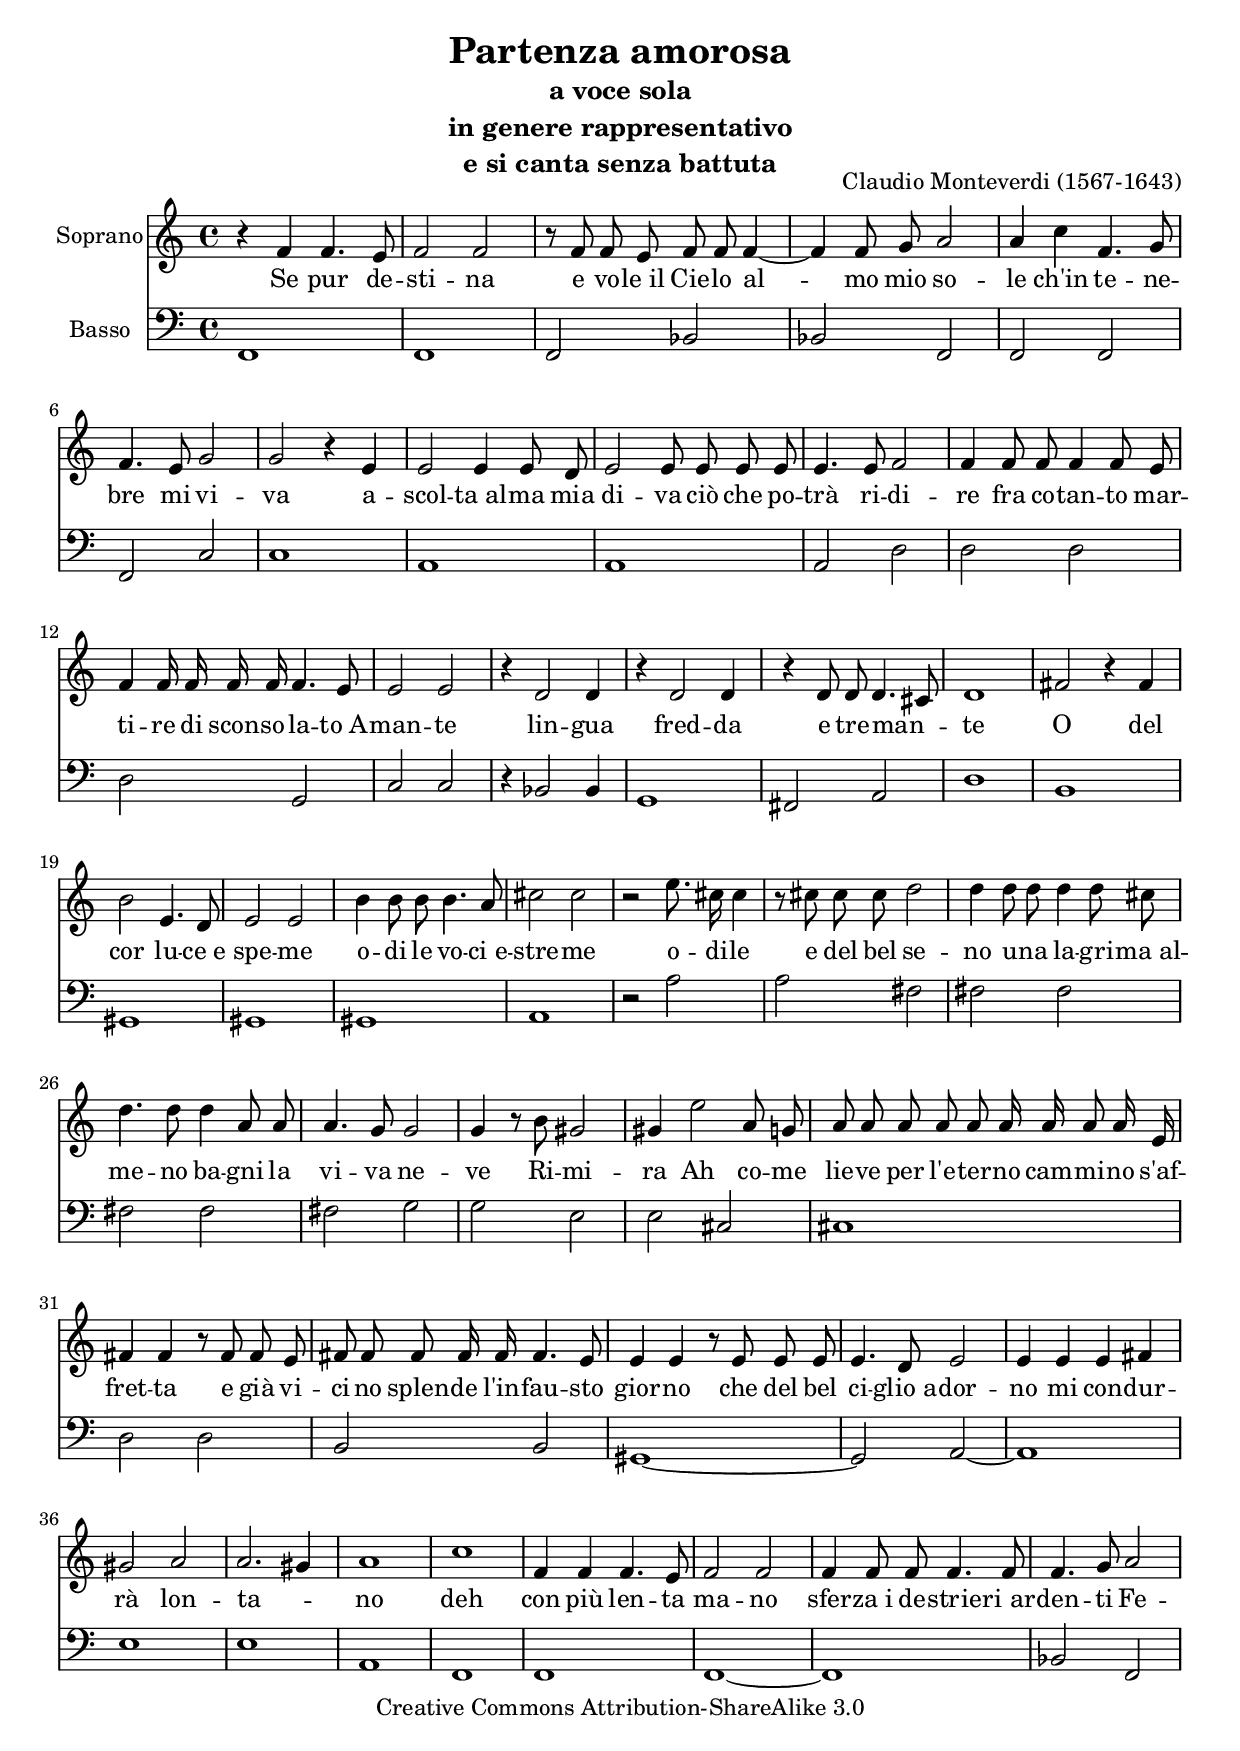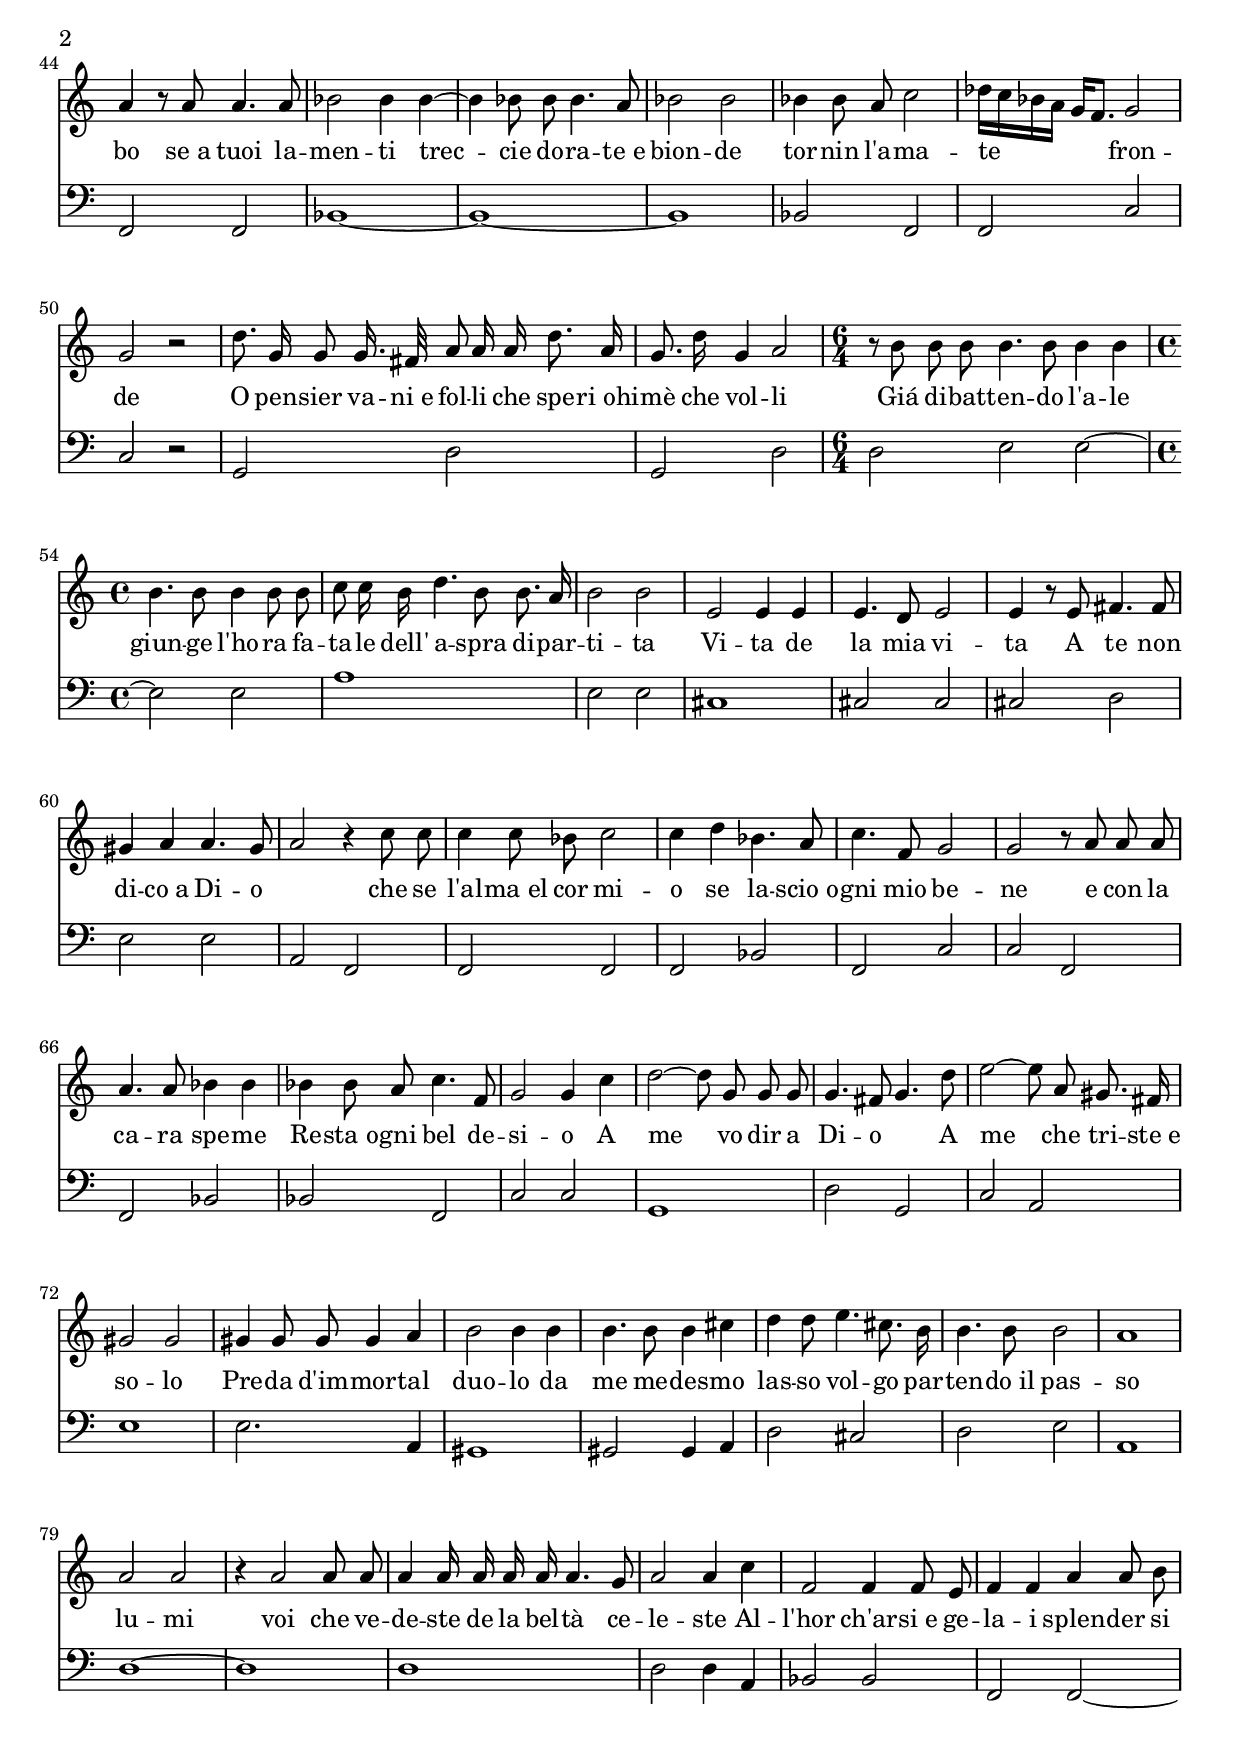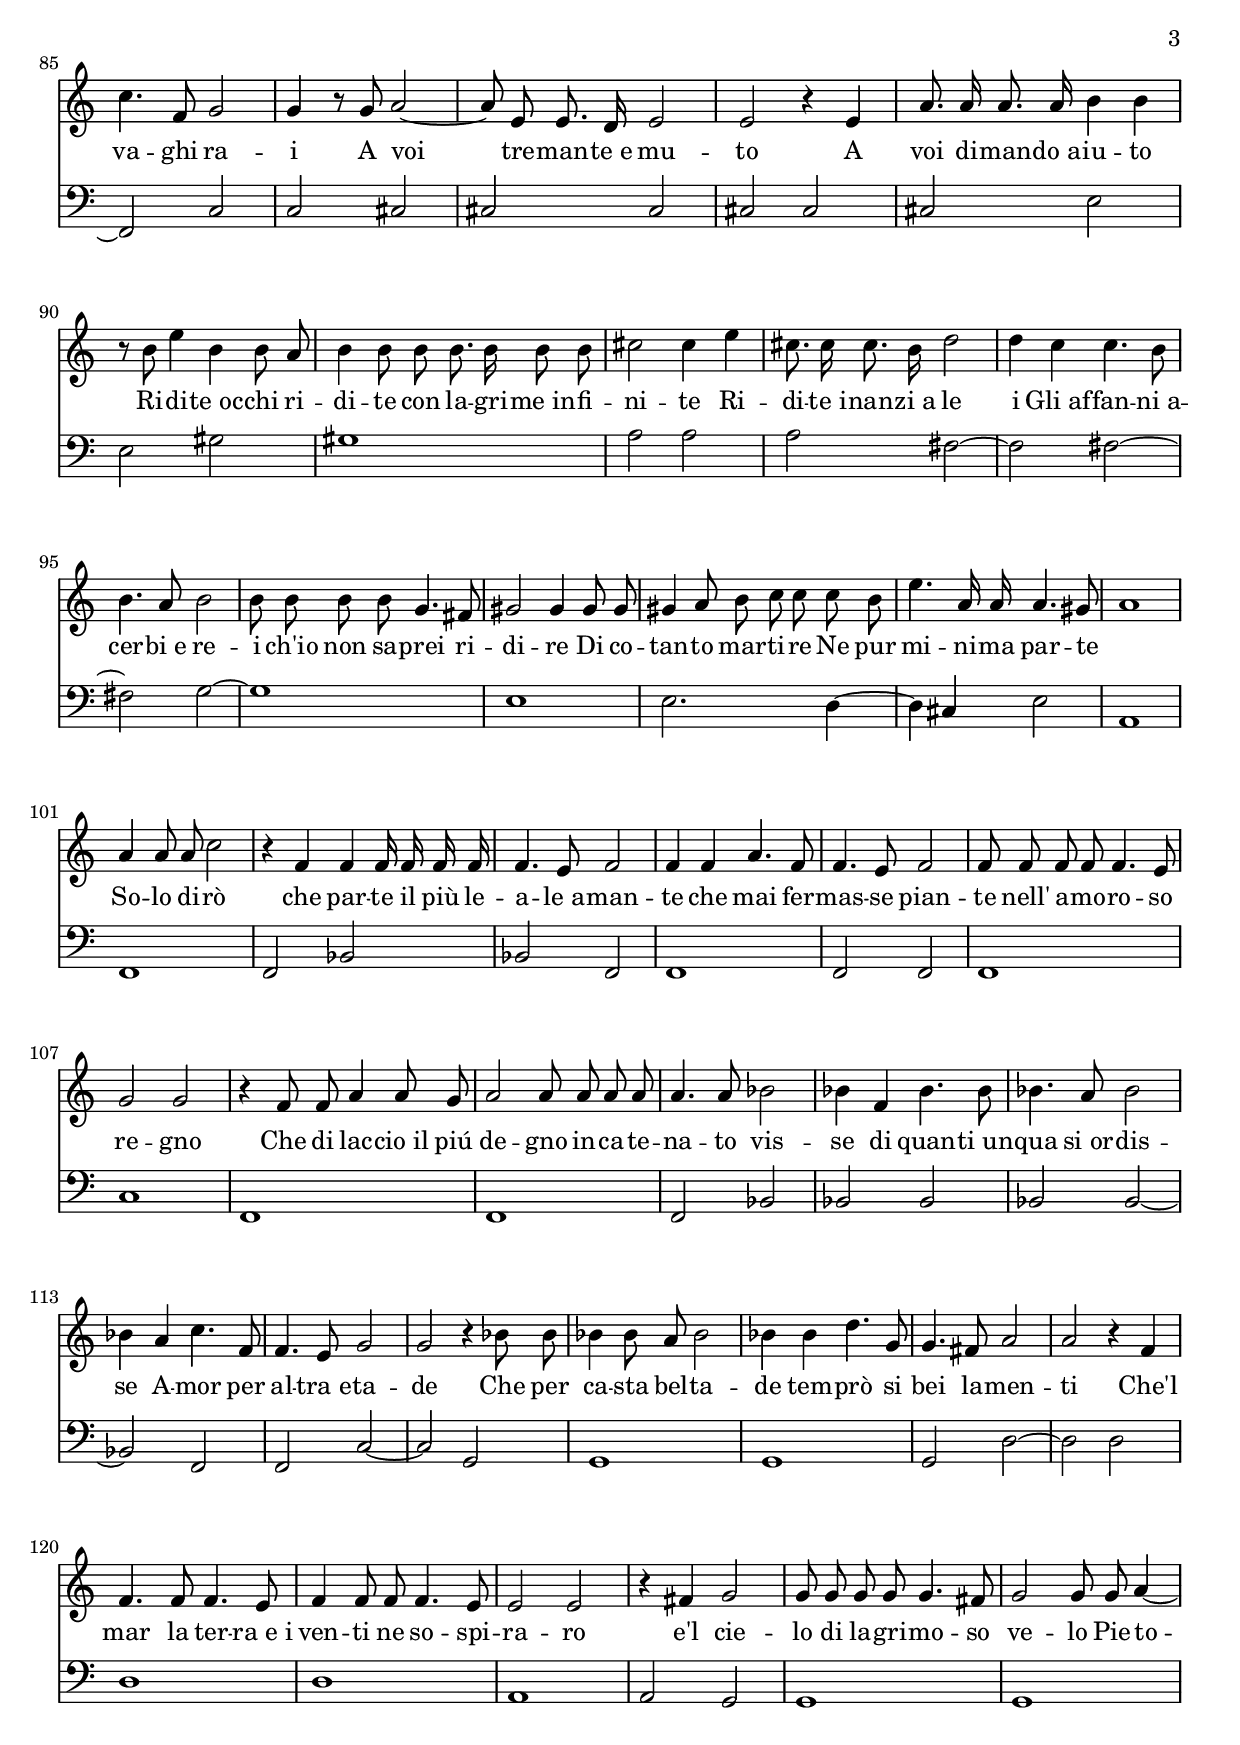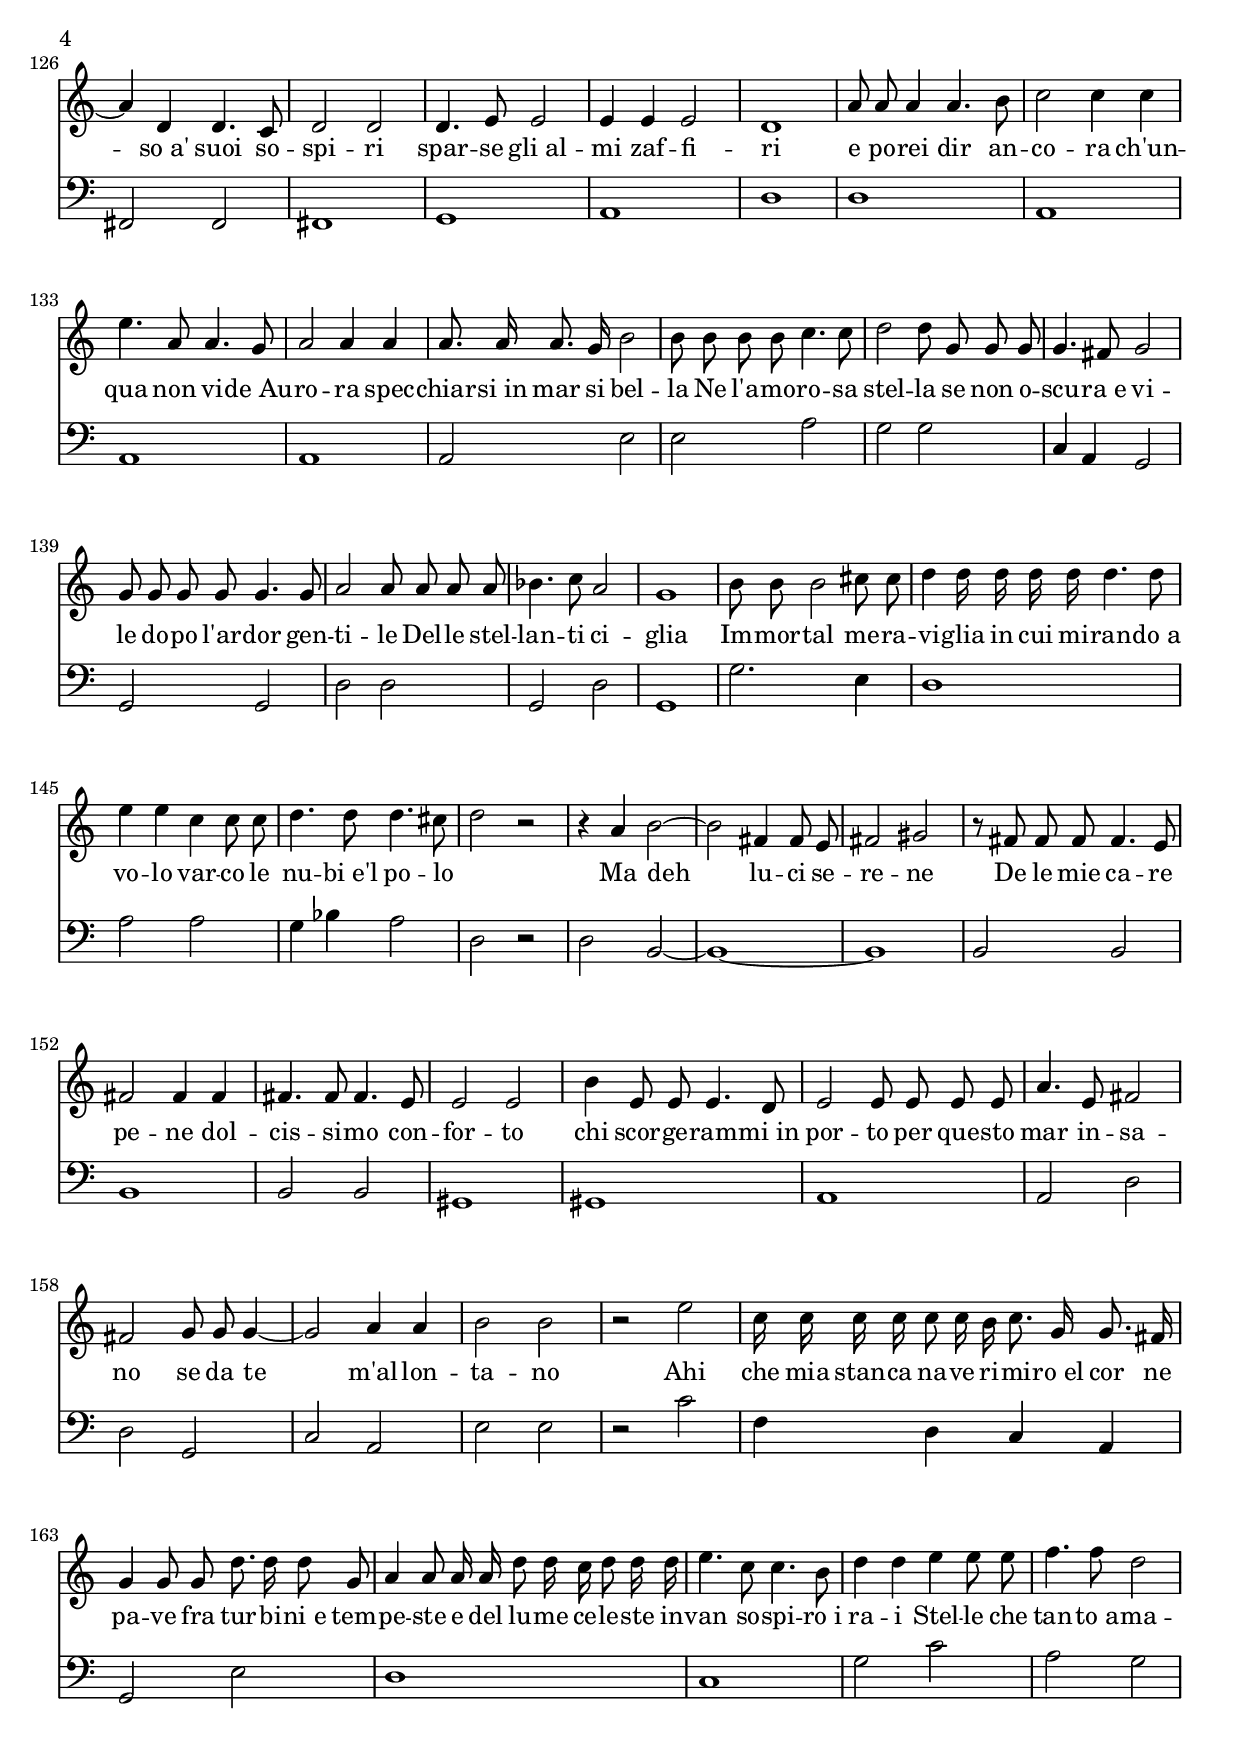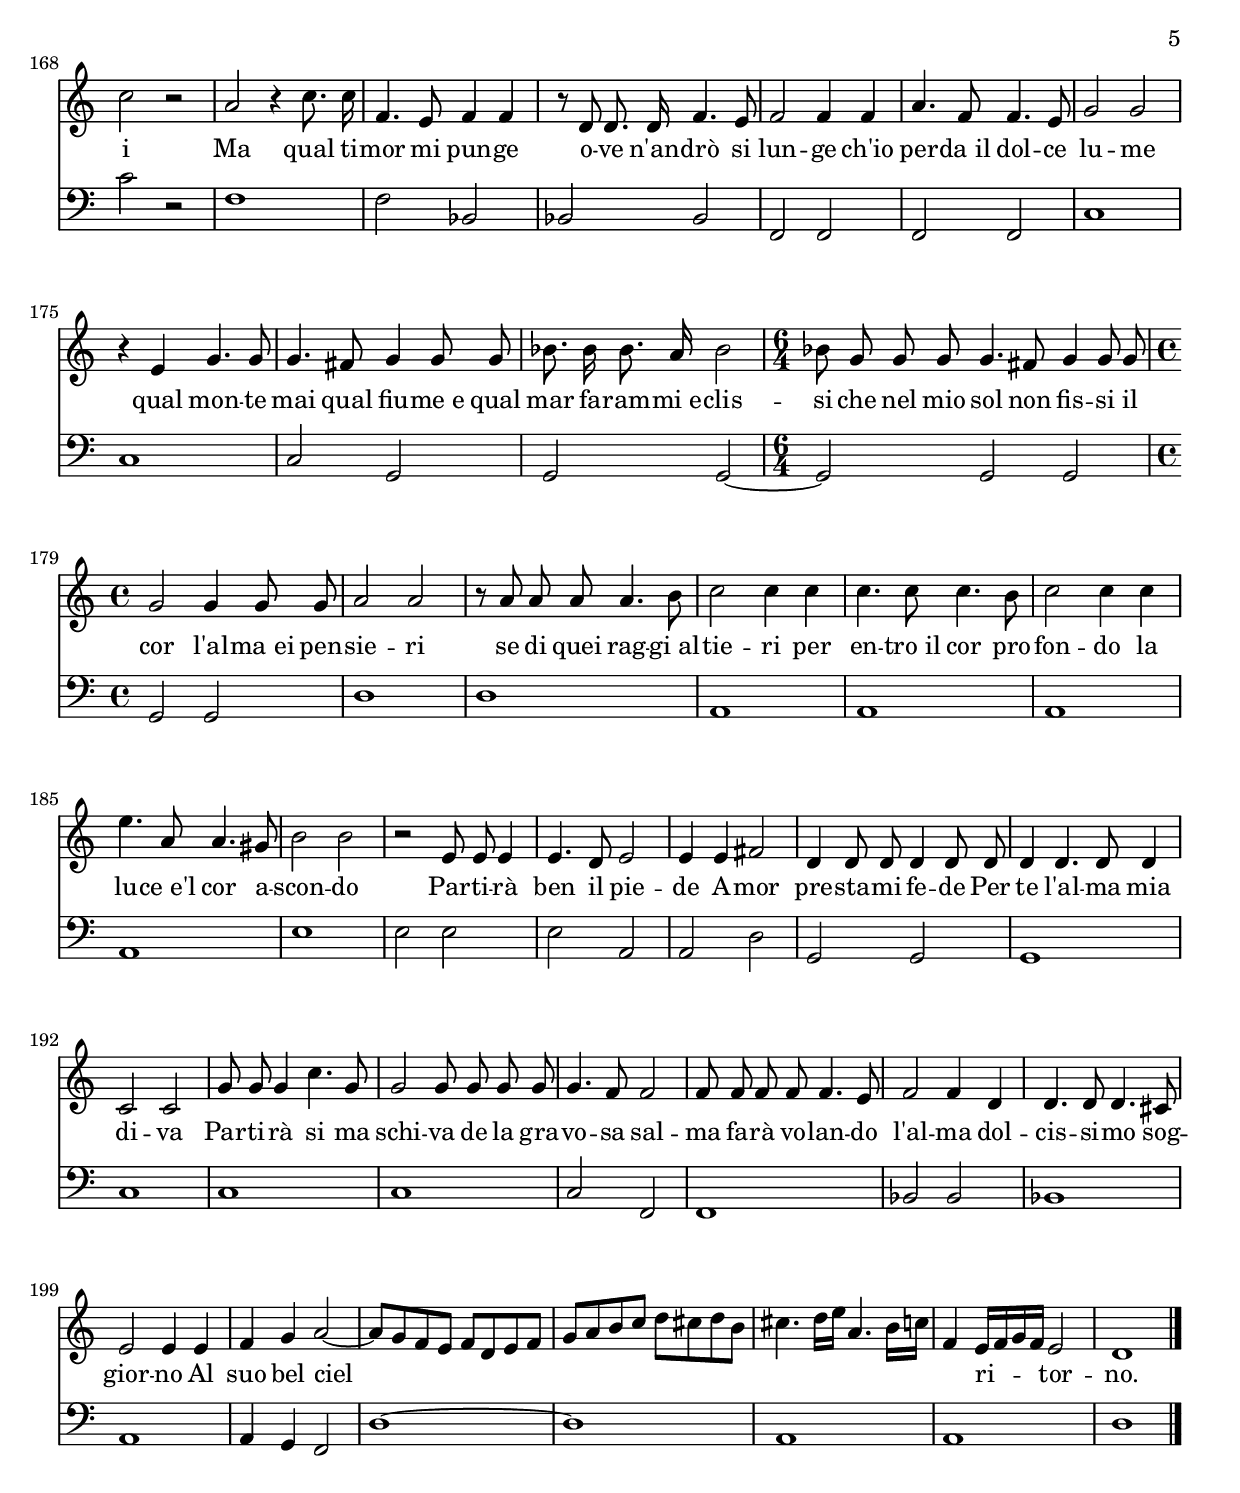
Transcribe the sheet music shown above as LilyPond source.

% Created on Sat Mar 14 22:46:16 CET 2009
\version "2.12.2"

\header {
	title = "Partenza amorosa"
	subtitle = \markup \center-column{"a voce sola" "in genere rappresentativo" "e si canta senza battuta"}
	composer = "Claudio Monteverdi (1567-1643)"
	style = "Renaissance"
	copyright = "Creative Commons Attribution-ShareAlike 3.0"
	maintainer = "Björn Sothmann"
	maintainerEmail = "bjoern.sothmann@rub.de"
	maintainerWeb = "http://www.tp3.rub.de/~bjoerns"
}

\include "deutsch.ly"

verse= \lyricmode {
Se pur de -- sti -- na e vo -- le_il Cie -- lo al -- mo mio so -- le ch'in te -- ne -- bre mi vi -- va a -- scol -- ta_al -- ma mia di -- va ciò che po -- trà ri -- di -- re fra co -- tan -- to mar -- ti -- re di scon -- so -- la -- to_A -- man -- te lin -- gua fred -- da e tre -- man -- te O del cor lu -- ce_e spe -- me o -- di le vo -- ci_e -- stre -- me o -- di -- le e del bel se -- no u -- na la -- gri -- ma_al -- me -- no ba -- gni la vi -- va ne -- ve Ri -- mi -- ra Ah co -- me lie -- ve per l'e -- ter -- no cam -- mi -- no s'af -- fret -- ta e già vi -- ci -- no splen -- de l'in -- fau -- sto gior -- no che del bel ci -- glio_a -- dor -- no mi con -- dur -- rà lon -- ta -- no deh con più len -- ta ma -- no sfer -- za_i de -- strie -- ri_ar -- den -- ti Fe -- bo se_a tuoi la -- men -- ti trec -- cie do -- ra -- te_e bion -- de tor -- nin l'a -- ma -- te fron -- de O pen -- sier va -- ni_e fol -- li che spe -- ri_ohi -- mè che vol -- li Giá di -- bat -- ten -- do l'a -- le giun -- ge l'ho -- ra fa -- ta -- le dell' a -- spra di -- par -- ti -- ta Vi -- ta de la mia vi -- ta A te non di -- co_a Di -- o che se l'al -- ma_el cor mi -- o se la -- scio_o -- gni mio be -- ne e con la ca -- ra spe -- me Re -- sta_o -- gni bel de -- si -- o A me vo dir a Di -- o A me che tri -- ste_e so -- lo Pre -- da d'im -- mor -- tal duo -- lo da me me -- des -- mo las -- so vol -- go par -- ten -- do_il pas -- so lu -- mi voi che ve -- de -- ste de la bel -- tà ce -- le -- ste Al -- l'hor ch'ar -- si_e ge -- la -- i splen -- der si va -- ghi ra -- i A voi tre -- man -- te_e mu -- to A voi di -- man -- do_a -- iu -- to Ri -- di -- te_oc -- chi ri -- di -- te con la -- gri -- me_in -- fi -- ni -- te Ri -- di -- te_i -- nan -- zi_a le i Gli_af -- fan -- ni_a -- cer -- bi_e re -- i ch'io non sa -- prei ri -- di -- re Di co -- tan -- to mar -- ti -- re Ne pur mi -- ni -- ma par -- te So -- lo di -- rò che par -- te il più le -- a -- le_a -- man -- te che mai fer -- mas -- se pian -- te nell' a -- mo -- ro -- so re -- gno Che di lac -- cio_il piú de -- gno in -- ca -- te -- na -- to vis -- se di quan -- ti_un -- qua si_or -- dis -- se A -- mor per al -- tra_e -- ta -- de Che per ca -- sta bel -- ta -- de tem -- prò si bei la -- men -- ti Che'l mar la ter -- ra_e_i ven -- ti ne so -- spi -- ra -- ro e'l cie -- lo di la -- gri -- mo -- so ve -- lo Pie -- to -- so_a' suoi so -- spi -- ri spar -- se gli_al -- mi zaf -- fi -- ri e po -- rei dir an -- co -- ra ch'un -- qua non vi -- de_Au -- ro -- ra spec -- chiar -- si_in mar si bel -- la Ne l'a -- mo -- ro -- sa stel -- la se non o -- scu -- ra_e vi -- le do -- po l'ar -- dor gen -- ti -- le Del -- le stel -- lan -- ti ci -- glia Im -- mor -- tal me -- ra -- vi -- glia in cui mi -- ran -- do_a vo -- lo var -- co le nu -- bi_e'l po -- lo Ma deh lu -- ci se -- re -- ne De le mie ca -- re pe -- ne dol -- cis -- si -- mo con -- for -- to chi scor -- ge -- ram -- mi_in por -- to per que -- sto mar in -- sa -- no se da te m'al -- lon -- ta -- no Ahi che mia stan -- ca na -- ve ri -- mi -- ro_el cor ne pa -- ve fra tur -- bi -- ni_e tem -- pe -- ste e del lu -- me ce -- le -- ste in -- van so -- spi -- ro_i ra -- i Stel -- le che tan -- to_a -- ma -- i Ma qual ti -- mor mi pun -- ge o -- ve n'an -- drò si lun -- ge ch'io per -- da_il dol -- ce lu -- me qual mon -- te mai qual fiu -- me_e qual mar fa -- ram -- mi_e -- clis -- si che nel mio sol non fis -- si il cor l'al -- ma_ei pen -- sie -- ri se di quei rag -- gi_al -- tie -- ri per en -- tro_il cor pro -- fon -- do la lu -- ce_e'l cor a -- scon -- do Par -- ti -- rà ben il pie -- de A -- mor pre -- sta -- mi fe -- de Per te l'al -- ma mia di -- va Par -- ti -- rà si ma schi -- va de la gra -- vo -- sa sal -- ma fa -- rà vo -- lan -- do l'al -- ma dol -- cis -- si -- mo sog -- gior -- no Al suo bel ciel ri -- tor -- no.
}
 

staffSoprano = \new Staff  {
	\time 4/4
	\override Score.MetronomeMark #'stencil = ##f
	\tempo 4 = 100 
	\set Staff.instrumentName="Soprano"
	\set Staff.midiInstrument="oboe"
	\key c \major
	\clef treble
	\relative c' { 	
		\context Voice = "melodySop" {
			\dynamicUp
			\autoBeamOff
			r4 f f4. e8 |
			f2 f |
			r8 f f e f f f4~ |
			f f8 g a2 |
			a4 c f,4. g8 |
			f4. e8 g2 |
			g r4 e |
			e2 e4 e8 d |
			e2 e8 e e e |
			e4. e8 f2 |
			f4 f8 f f4 f8 e |
			f4 f16 f f f f4. e8 |
			e2 e |
			r4 d2 d4 |
			r4 d2 d4 |
			r d8 d d4.\melisma cis8\melismaEnd |
			d1 |
			fis2 r4 fis |
			h2 e,4. d8 |
			e2 e |
			h'4 h8 h h4. a8 |
			cis2 cis |
			r e8. cis16 cis4 |
			r8 cis cis cis d2 |
			d4 d8 d d4 d8 cis |
			d4. d8 d4 a8 a |
			a4. g8 g2 |
			g4 r8 h gis2 |
			gis4 e'2 a,8 g |
			a a a a a a16 a a8 a16 e |
			fis4 fis r8 fis fis e |
			fis fis fis fis16 fis fis4. e8 |
			e4 e r8 e e e |
			e4. d8 e2 |
			e4 e e fis |
			gis2 a |
			a2.\melisma gis4\melismaEnd |
			a1 |
			c |
			f,4 f f4. e8 |
			f2 f |
			f4 f8 f f4. f8 |
			f4. g8 a2 |
			a4 r8 a a4. a8 |
			b2 b4 b~ |
			b b8 b b4. a8 |
			b2 b |
			b4 b8 a c2 |
			des16[\melisma c b a] g[ f8.]\melismaEnd g2 |
			g r |
			d'8. g,16 g8 g16. fis32 a8 a16 a d8. a16 |
			g8. d'16 g,4 a2 |
			\time 6/4
			r8 h h h h4. h8 h4 h |
			\time 4/4
			h4. h8 h4 h8 h |
			c c16 h d4. h8 h8. a16 |
			h2 h |
			e, e4 e |
			e4. d8 e2 |
			e4 r8 e fis4. fis8 |
			gis4 a a4. gis8\melisma |
			a2\melismaEnd r4 c8 c |
			c4 c8 b c2 |
			c4 d b4. a8 |
			c4. f,8 g2 |
			g r8 a a a |
			a4. a8 b4 b |
			b b8 a c4. f,8 |
			g2 g4 c |
			d2~ d8 g, g g |
			g4. fis8\melisma g4.\melismaEnd d'8 |
			e2~ e8 a, gis8. fis16 |
			gis2 gis |
			gis4 gis8 gis gis4 a |
			h2 h4 h |
			h4. h8 h4 cis |
			d4 d8 e4. cis8. h16 |
			h4. h8 h2 |
			a1 |
			a2 a |
			r4 a2 a8 a |
			a4 a16 a a a a4. g8 |
			a2 a4 c |
			f,2 f4 f8 e |
			f4 f a a8 h |
			c4. f,8 g2 |
			g4 r8 g a2~ |
			a8 e e8. d16 e2 |
			e r4 e |
			a8. a16 a8. a16 h4 h |
			r8 h e4 h h8 a |
			h4 h8 h h8. h16 h8 h |
			cis2 cis4 e |
			cis8. cis16 cis8. h16 d2 |
			d4 c c4. h8 |
			h4. a8 h2 |
			h8 h h h g4. fis8 |
			gis2 gis4 gis8 gis |
			gis4 a8 h c c c h |
			e4. a,16 a a4. gis8\melisma |
			a1\melismaEnd |
			a4 a8 a c2 |
			r4 f, f f16 f f f |
			f4. e8 f2 |
			f4 f a4. f8 |
			f4. e8 f2 |
			f8 f f f f4. e8 |
			g2 g |
			r4 f8 f a4 a8 g |
			a2 a8 a a a |
			a4. a8 b2 |
			b4 f b4. b8 |
			b4. a8 b2 |
			b4 a c4. f,8 |
			f4. e8 g2 |
			g r4 b8 b |
			b4 b8 a b2 |
			b4 b d4. g,8 |
			g4. fis8 a2 |
			a r4 f |
			f4. f8 f4. e8 |
			f4 f8 f f4. e8 |
			e2 e |
			r4 fis g2 |
			g8 g g g g4. fis8 |
			g2 g8 g a4~ |
			a d, d4. c8 |
			d2 d |
			d4. e8 e2 |
			e4 e e2 |
			d1 |
			a'8 a a4 a4. h8 |
			c2 c4 c |
			e4. a,8 a4. g8 |
			a2 a4 a |
			a8. a16 a8. g16 h2 |
			h8 h h h c4. c8 |
			d2 d8 g, g g |
			g4. fis8 g2 |
			g8 g g g g4. g8 |
			a2 a8 a a a |
			b4. c8 a2 |
			g1 |
			h8 h h2 cis8 cis |
			d4 d16 d d d d4. d8 |
			e4 e c c8 c |
			d4. d8 d4. cis8\melisma |
			d2\melismaEnd r |
			r4 a h2~ |
			h fis4 fis8 e |
			fis2 gis |
			r8 fis fis fis fis4. e8 |
			fis2 fis4 fis |
			fis4. fis8 fis4. e8 |
			e2 e |
			h'4 e,8 e e4. d8 |
			e2 e8 e e e |
			a4. e8 fis2 |
			fis g8 g g4~ |
			g2 a4 a |
			h2 h |
			r e |
			c16 c c c c8 c16 h c8. g16 g8. fis16 |
			g4 g8 g d'8. d16 d8 g, |
			a4 a8 a16 a d8 d16 c d8 d16 d |
			e4. c8 c4. h8 |
			d4 d e e8 e |
			f4. f8 d2 |
			c r |
			a r4 c8. c16 |
			f,4. e8 f4 f |
			r8 d d8. d16 f4. e8 |
			f2 f4 f |
			a4. f8 f4. e8 |
			g2 g |
			r4 e g4. g8 |
			g4. fis8 g4 g8 g |
			b8. b16 b8. a16 b2 |
			\time 6/4 b8 g g g g4. fis8 g4 g8 g |
			\time 4/4
			g2 g4 g8 g |
			a2 a |
			r8 a a a a4. h8 |
			c2 c4 c |
			c4. c8 c4. h8 |
			c2 c4 c |
			e4. a,8 a4. gis8 |
			h2 h |
			r e,8 e e4 |
			e4. d8 e2 |
			e4 e fis2 |
			d4 d8 d d4 d8 d |
			d4 d4. d8 d4 |
			c2 c |
			g'8 g g4 c4. g8 |
			g2 g8 g g g |
			g4. f8 f2 |
			f8 f f f f4. e8 |
			f2 f4 d |
			d4. d8 d4. cis8 |
			e2 e4 e |
			f g a2~\melisma |
			a8[ g f e] f[ d e f] |
			g[ a h c] d[ cis d h] |
			cis4. d16[ e] a,4. h16[ c] |
			f,4\melismaEnd e16[ f g f] e2 |
			d1 |
		}

	\bar "|."
	}

}
staffBasso = \new Staff  {
	\set Staff.instrumentName="Basso"
	\set Staff.midiInstrument="harpsichord"
	\key c \major
	\clef bass
	\relative c, {
		f1 |
		f |
		f2 b |
		b f |
		f f |
		f c' |
		c1 |
		a |
		a |
		a2 d |
		d d |
		d g, |
		c c |
		r4 b2 b4 |
		g1 |
		fis2 a |
		d1 |
		h |
		gis |
		gis |
		gis |
		a |
		r2 a' |
		a fis |
		fis fis |
		fis fis |
		fis g |
		g e |
		e cis |
		cis1 |
		d2 d |
		h h |
		gis1~ |
		gis2 a~ |
		a1 |
		e' |
		e |
		a, |
		f |
		f |
		f~ |
		f |
		b2 f |
		f f |
		b1~ |
		b~ |
		b |
		b2 f |
		f c' |
		c r |
		g d' |
		g, d' |
		\time 6/4
		d e e~ |
		\time 4/4
		e e |
		a1 |
		e2 e |
		cis1 |
		cis2 cis |
		cis d |
		e e |
		a, f |
		f f |
		f b |
		f c' |
		c f, |
		f b |
		b f |
		c' c |
		g1 |
		d'2 g, |
		c a |
		e'1 |
		e2. a,4 |
		gis1 |
		gis2 gis4 a |
		d2 cis |
		d e |
		a,1 |
		d~ |
		d |
		d |
		d2 d4 a |
		b2 b |
		f f~ |
		f c' |
		c cis |
		cis cis |
		cis cis |
		cis e |
		e gis |
		gis1 |
		a2 a |
		a fis~ |
		fis fis~ |
		fis g~ |
		g1 |
		e |
		e2. d4~ |
		d cis e2 |
		a,1 |
		f |
		f2 b |
		b f |
		f1 |
		f2 f |
		f1 |
		c' |
		f, |
		f |
		f2 b |
		b b |
		b b~ |
		b f |
		f c'~ |
		c g |
		g1 |
		g |
		g2 d'~ |
		d d |
		d1 |
		d |
		a |
		a2 g |
		g1 |
		g |
		fis2 fis |
		fis1 |
		g |
		a |
		d |
		d |
		a |
		a |
		a |
		a2 e' |
		e a |
		g g |
		c,4 a g2 |
		g2 g |
		d' d |
		g, d' |
		g,1 |
		g'2. e4 |
		d1 |
		a'2 a |
		g4 b a2 |
		d, r |
		d h~ |
		h1~ |
		h |
		h2 h |
		h1 |
		h2 h |
		gis1 |
		gis |
		a |
		a2 d |
		d g, |
		c a |
		e' e |
		r c' |
		f,4 d c a |
		g2 e' |
		d1 |
		c |
		g'2 c |
		a g |
		c r |
		f,1 |
		f2 b, |
		b b |
		f f |
		f f |
		c'1 |
		c |
		c2 g |
		g2 g~ |
		\time 6/4
		g g g |
		\time 4/4
		g g |
		d'1 |
		d |
		a |
		a |
		a |
		a |
		e'1 |
		e2 e |
		e a, |
		a d |
		g, g |
		g1 |
		c |
		c |
		c |
		c2 f, |
		f1 |
		b2 b |
		b1 |
		a |
		a4 g f2 |
		d'1~ |
		d |
		a |
		a |
		d |
	\bar "|."
	}

}


\score {
	<<
		\staffSoprano
		\context Lyrics = "lmelodySop" \lyricmode  { \lyricsto "melodySop" \verse }
		
		\staffBasso
	>>
	
	\midi {
	}

	\layout  {
	}
}

\paper {
}

